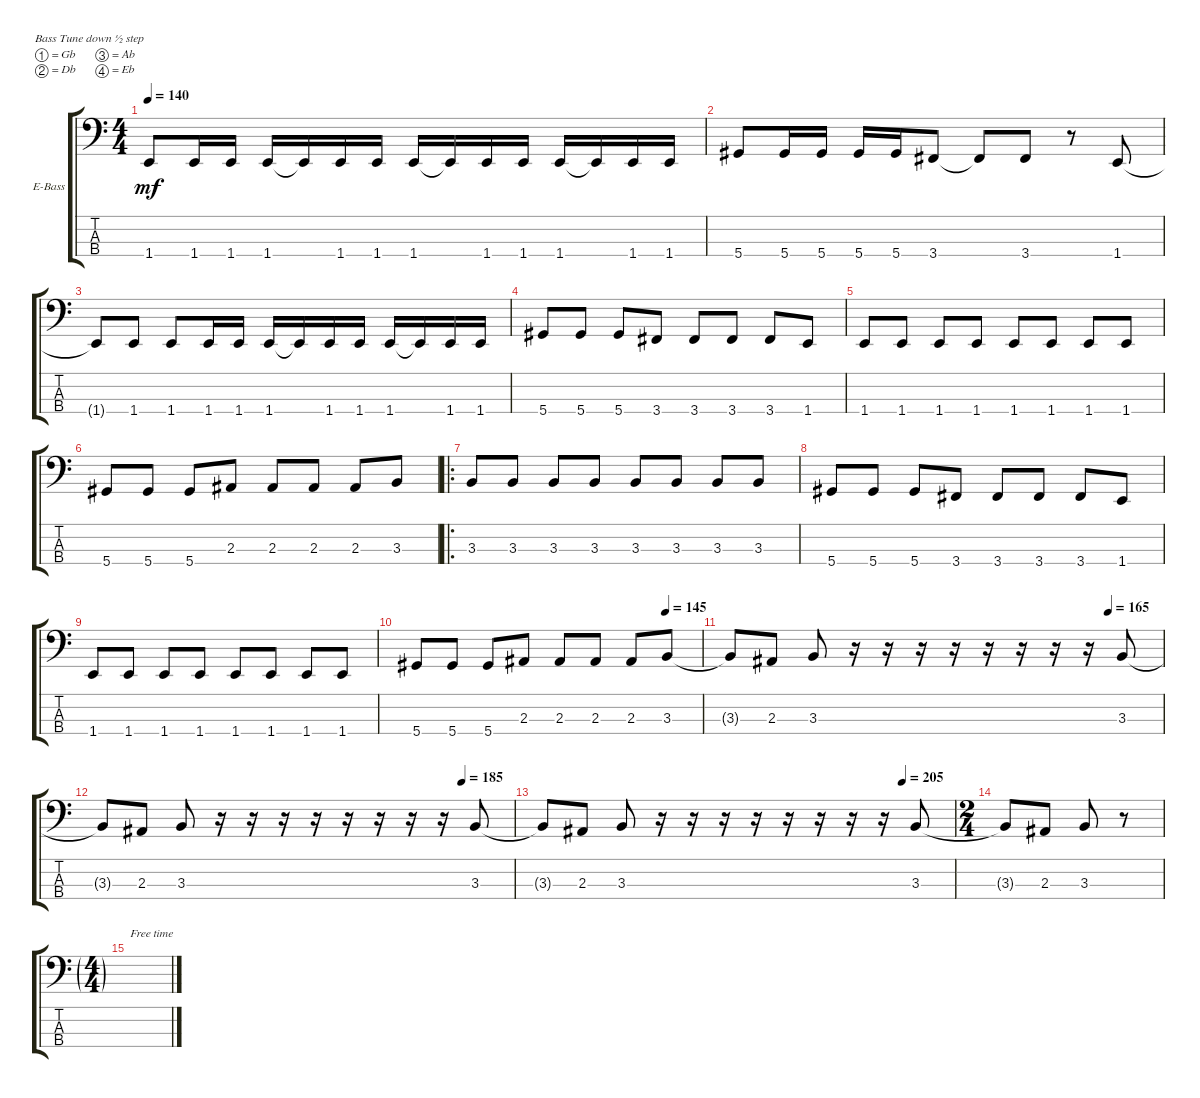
\bracketExtendMode groupsimilarinstruments
\firstSystemTrackNameOrientation horizontal
\otherSystemsTrackNameOrientation horizontal
\track ("Electric Bass" "E-Bass") {instrument electricbassfinger}
\staff {score tabs}
\tuning (Gb2 Db2 Ab1 Eb1)
\ts (4 4)
\tempo 140
\clef f4
\ks c
1.4{t}.8{dy mf} 1.4.16 1.4.16 1.4.16 1.4{t}.16 1.4.16 1.4.16 1.4.16 1.4{t}.16 1.4.16 1.4.16 1.4.16 1.4{t}.16 1.4.16 1.4.16 |
5.4.8 5.4.16 5.4.16 5.4.16 5.4.16 3.4.8 3.4{t}.8 3.4.8 r.8 1.4.8 |
1.4{t}.8 1.4.8 1.4.8 1.4.16 1.4.16 1.4.16 1.4{t}.16 1.4.16 1.4.16 1.4.16 1.4{t}.16 1.4.16 1.4.16 |
5.4.8 5.4.8 5.4.8 3.4.8 3.4.8 3.4.8 3.4.8 1.4.8 |
1.4.8 1.4.8 1.4.8 1.4.8 1.4.8 1.4.8 1.4.8 1.4.8 |
5.4.8 5.4.8 5.4.8 2.3.8 2.3.8 2.3.8 2.3.8 3.3.8 |
\ro
3.3.8 3.3.8 3.3.8 3.3.8 3.3.8 3.3.8 3.3.8 3.3.8 |
5.4.8 5.4.8 5.4.8 3.4.8 3.4.8 3.4.8 3.4.8 1.4.8 |
1.4.8 1.4.8 1.4.8 1.4.8 1.4.8 1.4.8 1.4.8 1.4.8 |
\tempo (145 0.875)
5.4.8 5.4.8 5.4.8 2.3.8 2.3.8 2.3.8 2.3.8 3.3.8 |
\tempo (165 0.875)
3.3{t}.8 2.3.8 3.3.8 r.16 r.16 r.16 r.16 r.16 r.16 r.16 r.16 3.3.8 |
\tempo (185 0.875)
3.3{t}.8 2.3.8 3.3.8 r.16 r.16 r.16 r.16 r.16 r.16 r.16 r.16 3.3.8 |
\tempo (205 0.875)
3.3{t}.8 2.3.8 3.3.8 r.16 r.16 r.16 r.16 r.16 r.16 r.16 r.16 3.3.8 |
\ts (2 4)
3.3{t}.8 2.3.8 3.3.8 r.8 |
\ts (4 4)
\ft
